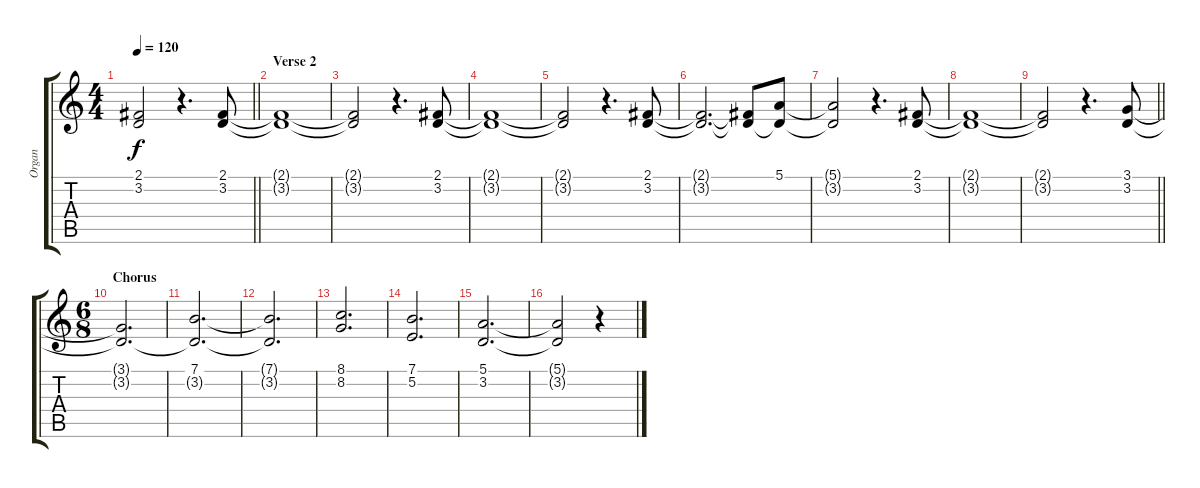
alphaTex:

\track ("Organ" "Organ") {instrument drawbarorgan}
\staff {score tabs}
\tuning (E4 B3 G3 D3 A2 E2) {hide}
\ts (4 4)
\tempo 120
\clef g2
\barLineRight lightlight
\ks c
(2.1{t} 3.2{t}).2{dy f} r.4{d} (2.1 3.2).8 |
\section ("" "Verse 2")
(2.1{t} 3.2{t}).1 |
(2.1{t} 3.2{t}).2 r.4{d} (2.1 3.2).8 |
(2.1{t} 3.2{t}).1 |
(2.1{t} 3.2{t}).2 r.4{d} (2.1 3.2).8 |
(2.1{t} 3.2{t}).2{d} (2.1{t} 3.2{t}).8 (5.1 3.2{t}).8 |
(5.1{t} 3.2{t}).2 r.4{d} (2.1 3.2).8 |
(2.1{t} 3.2{t}).1 |
\barLineRight lightlight
(2.1{t} 3.2{t}).2 r.4{d} (3.1 3.2).8 |
\ts (6 8)
\section ("" "Chorus")
(3.1{t} 3.2{t}).2{d} |
(7.1 3.2{t}).2{d} |
(7.1{t} 3.2{t}).2{d} |
(8.1 8.2).2{d} |
(7.1 5.2).2{d} |
(5.1 3.2).2{d} |
(5.1{t} 3.2{t}).2 r.4
